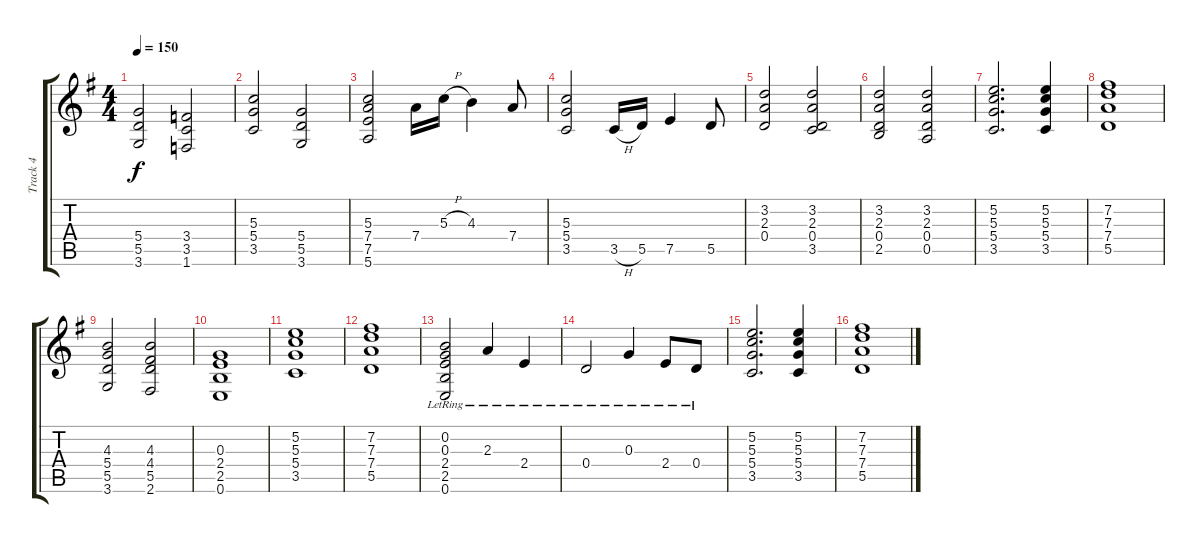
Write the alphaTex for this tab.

\track ("Track 4" "Track 4") {instrument electricguitarclean}
\staff {score tabs}
\tuning (E4 B3 G3 D3 A2 E2) {hide}
\ts (4 4)
\tempo 150
\clef g2
\ks g
(5.4 5.5 3.6).2{dy f} (3.4 3.5 1.6).2 |
(5.3 5.4 3.5).2 (5.4 5.5 3.6).2 |
(5.3 7.4 7.5 5.6).2 7.4.16 5.3{h}.16 4.3.4 7.4.8 |
(5.3 5.4 3.5).2 3.5{h}.16 5.5.16 7.5.4 5.5.8 |
(3.2 2.3 0.4).2 (3.2 2.3 0.4 3.5).2 |
(3.2 2.3 0.4 2.5).2 (3.2 2.3 0.4 0.5).2 |
(5.2 5.3 5.4 3.5).2{d} (5.2 5.3 5.4 3.5).4 |
(7.2 7.3 7.4 5.5).1 |
(4.3 5.4 5.5 3.6).2 (4.3 4.4 5.5 2.6).2 |
(0.3 2.4 2.5 0.6).1 |
(5.2 5.3 5.4 3.5).1 |
(7.2 7.3 7.4 5.5).1 |
(0.2{lr} 0.3{lr} 2.4{lr} 2.5{lr} 0.6{lr}).2 2.3{lr}.4 2.4{lr}.4 |
0.4{lr}.2 0.3{lr}.4 2.4{lr}.8 0.4{lr}.8 |
(5.2 5.3 5.4 3.5).2{d} (5.2 5.3 5.4 3.5).4 |
(7.2 7.3 7.4 5.5).1
